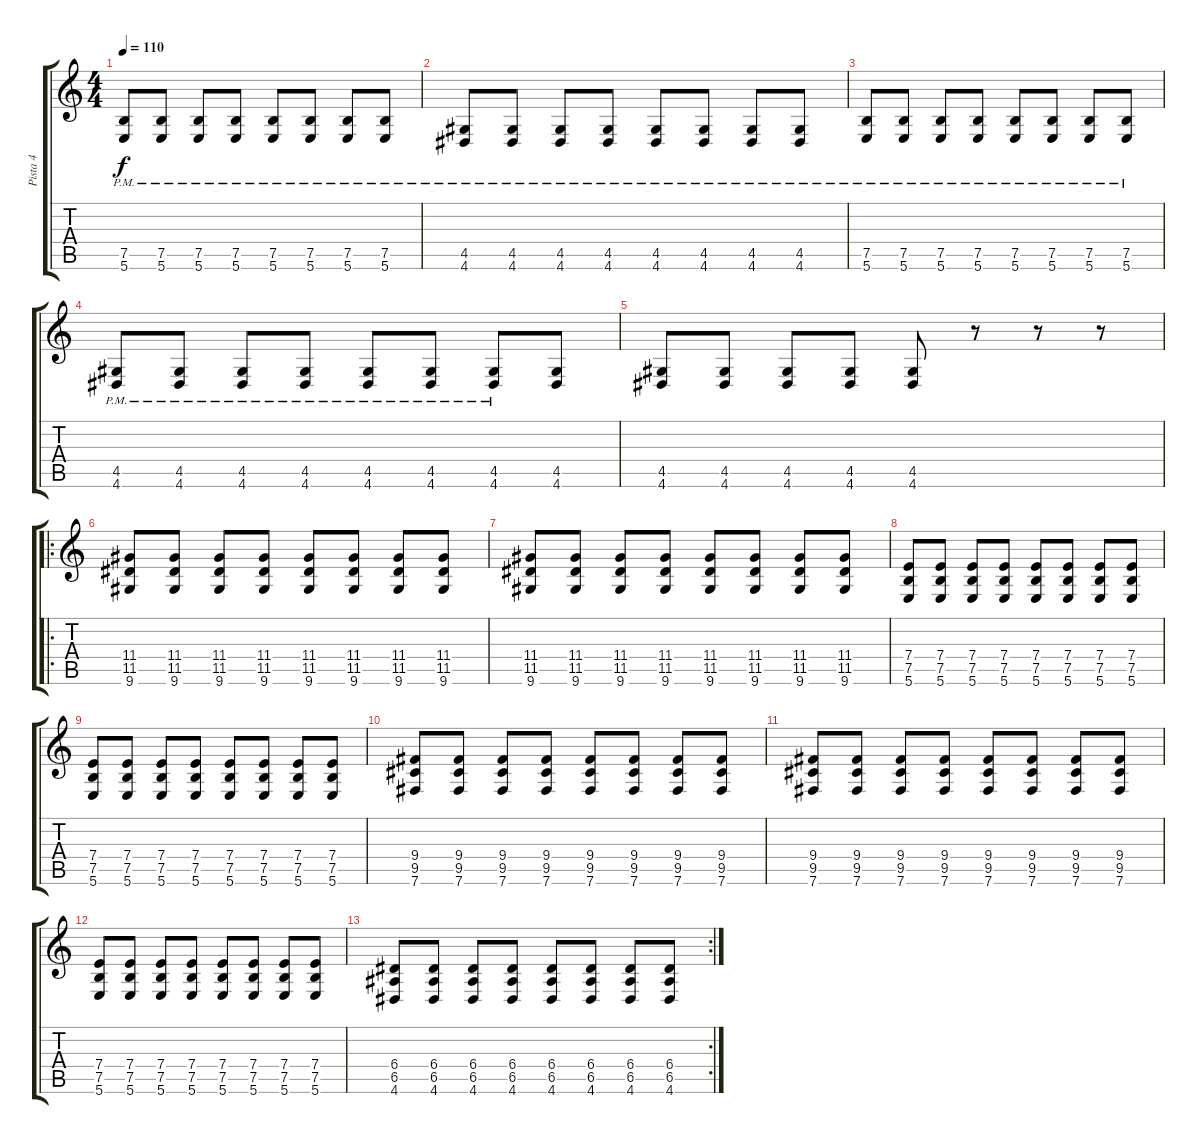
\track ("Pista 4" "Pista 4") {instrument distortionguitar}
\staff {score tabs}
\tuning (B3 Gb3 D3 A2 E2 B1) {hide}
\ts (4 4)
\tempo 110
\clef g2
\ks c
(7.5{pm} 5.6{pm}).8{dy f} (7.5{pm} 5.6{pm}).8 (7.5{pm} 5.6{pm}).8 (7.5{pm} 5.6{pm}).8 (7.5{pm} 5.6{pm}).8 (7.5{pm} 5.6{pm}).8 (7.5{pm} 5.6{pm}).8 (7.5{pm} 5.6{pm}).8 |
(4.5{pm} 4.6{pm}).8 (4.5{pm} 4.6{pm}).8 (4.5{pm} 4.6{pm}).8 (4.5{pm} 4.6{pm}).8 (4.5{pm} 4.6{pm}).8 (4.5{pm} 4.6{pm}).8 (4.5{pm} 4.6{pm}).8 (4.5{pm} 4.6{pm}).8 |
(7.5{pm} 5.6{pm}).8 (7.5{pm} 5.6{pm}).8 (7.5{pm} 5.6{pm}).8 (7.5{pm} 5.6{pm}).8 (7.5{pm} 5.6{pm}).8 (7.5{pm} 5.6{pm}).8 (7.5{pm} 5.6{pm}).8 (7.5{pm} 5.6{pm}).8 |
(4.5{pm} 4.6{pm}).8{volume 15} (4.5{pm} 4.6{pm}).8 (4.5{pm} 4.6{pm}).8 (4.5{pm} 4.6{pm}).8 (4.5{pm} 4.6{pm}).8 (4.5{pm} 4.6{pm}).8 (4.5{pm} 4.6{pm}).8 (4.5 4.6).8 |
(4.5 4.6).8 (4.5 4.6).8 (4.5 4.6).8 (4.5 4.6).8 (4.5 4.6).8 r.8 r.8 r.8 |
\ro
(11.4 11.5 9.6).8 (11.4 11.5 9.6).8 (11.4 11.5 9.6).8 (11.4 11.5 9.6).8 (11.4 11.5 9.6).8 (11.4 11.5 9.6).8 (11.4 11.5 9.6).8 (11.4 11.5 9.6).8 |
(11.4 11.5 9.6).8 (11.4 11.5 9.6).8 (11.4 11.5 9.6).8 (11.4 11.5 9.6).8 (11.4 11.5 9.6).8 (11.4 11.5 9.6).8 (11.4 11.5 9.6).8 (11.4 11.5 9.6).8 |
(7.4 7.5 5.6).8 (7.4 7.5 5.6).8 (7.4 7.5 5.6).8 (7.4 7.5 5.6).8 (7.4 7.5 5.6).8 (7.4 7.5 5.6).8 (7.4 7.5 5.6).8 (7.4 7.5 5.6).8 |
(7.4 7.5 5.6).8 (7.4 7.5 5.6).8 (7.4 7.5 5.6).8 (7.4 7.5 5.6).8 (7.4 7.5 5.6).8 (7.4 7.5 5.6).8 (7.4 7.5 5.6).8 (7.4 7.5 5.6).8 |
(9.4 9.5 7.6).8 (9.4 9.5 7.6).8 (9.4 9.5 7.6).8 (9.4 9.5 7.6).8 (9.4 9.5 7.6).8 (9.4 9.5 7.6).8 (9.4 9.5 7.6).8 (9.4 9.5 7.6).8 |
(9.4 9.5 7.6).8 (9.4 9.5 7.6).8 (9.4 9.5 7.6).8 (9.4 9.5 7.6).8 (9.4 9.5 7.6).8 (9.4 9.5 7.6).8 (9.4 9.5 7.6).8 (9.4 9.5 7.6).8 |
(7.4 7.5 5.6).8 (7.4 7.5 5.6).8 (7.4 7.5 5.6).8 (7.4 7.5 5.6).8 (7.4 7.5 5.6).8 (7.4 7.5 5.6).8 (7.4 7.5 5.6).8 (7.4 7.5 5.6).8 |
\rc 2
(6.4 6.5 4.6).8 (6.4 6.5 4.6).8 (6.4 6.5 4.6).8 (6.4 6.5 4.6).8 (6.4 6.5 4.6).8 (6.4 6.5 4.6).8 (6.4 6.5 4.6).8 (6.4 6.5 4.6).8
